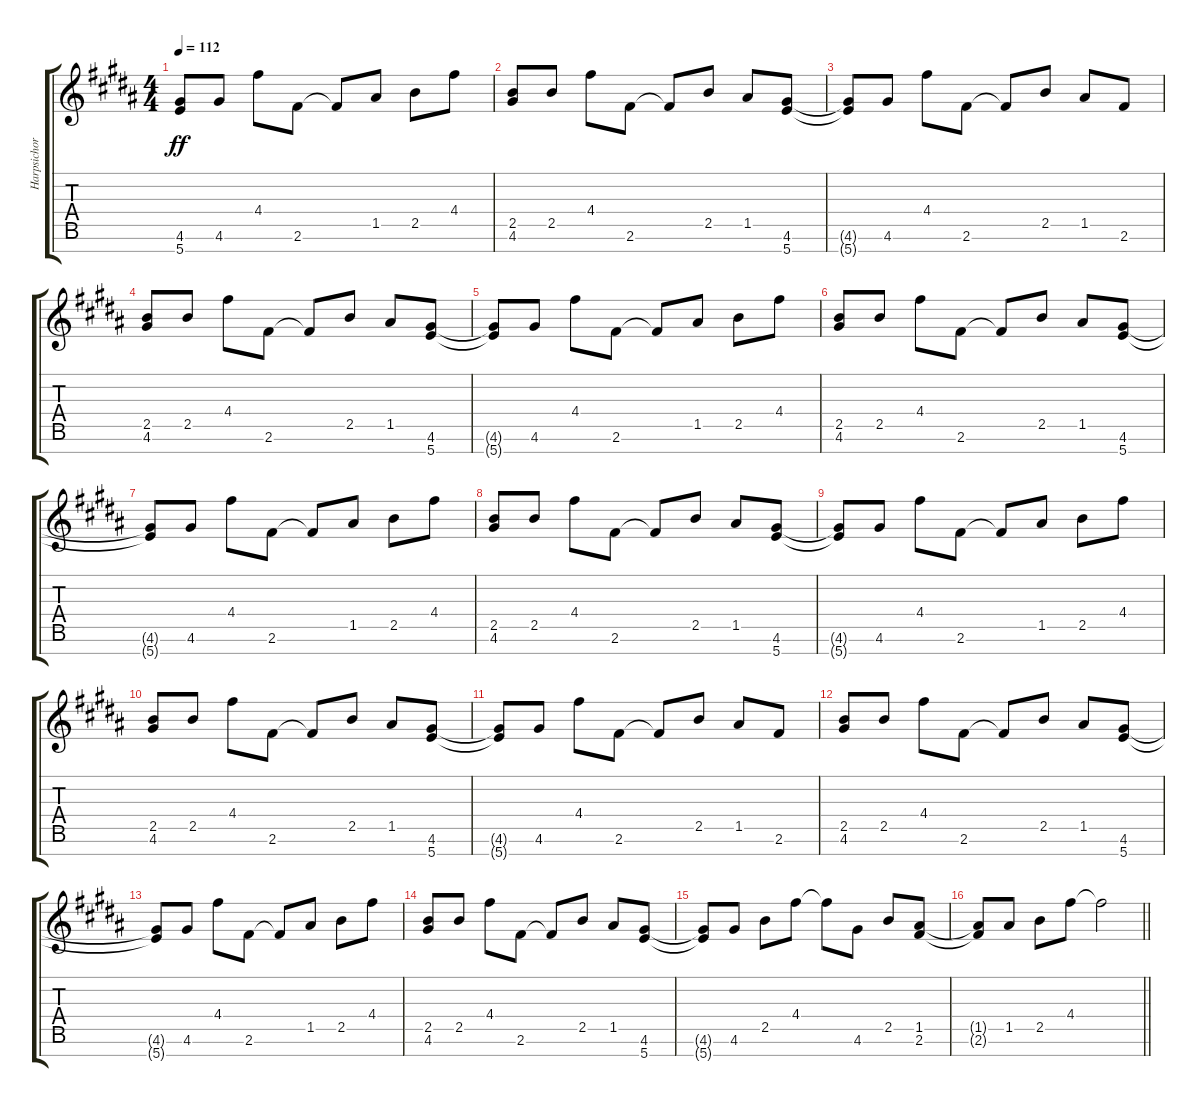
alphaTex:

\track ("Harpsichord" "Harpsichor") {instrument harpsichord}
\staff {score tabs}
\tuning (E5 B4 G4 D4 A3 E3 B2) {hide}
\ts (4 4)
\tempo 112
\clef g2
\ks b
(4.6{t} 5.7{t}).8{ot 8vb dy ff} 4.6.8{ot 8vb} 4.4.8{ot 8vb} 2.6.8{ot 8vb} 2.6{t}.8{ot 8vb} 1.5.8{ot 8vb} 2.5.8{ot 8vb} 4.4.8{ot 8vb} |
(2.5 4.6).8{ot 8vb} 2.5.8{ot 8vb} 4.4.8{ot 8vb} 2.6.8{ot 8vb} 2.6{t}.8{ot 8vb} 2.5.8{ot 8vb} 1.5.8{ot 8vb} (4.6 5.7).8{ot 8vb} |
(4.6{t} 5.7{t}).8{ot 8vb} 4.6.8{ot 8vb} 4.4.8{ot 8vb} 2.6.8{ot 8vb} 2.6{t}.8{ot 8vb} 2.5.8{ot 8vb} 1.5.8{ot 8vb} 2.6.8{ot 8vb} |
(2.5 4.6).8{ot 8vb} 2.5.8{ot 8vb} 4.4.8{ot 8vb} 2.6.8{ot 8vb} 2.6{t}.8{ot 8vb} 2.5.8{ot 8vb} 1.5.8{ot 8vb} (4.6 5.7).8{ot 8vb} |
(4.6{t} 5.7{t}).8{ot 8vb} 4.6.8{ot 8vb} 4.4.8{ot 8vb} 2.6.8{ot 8vb} 2.6{t}.8{ot 8vb} 1.5.8{ot 8vb} 2.5.8{ot 8vb} 4.4.8{ot 8vb} |
(2.5 4.6).8{ot 8vb} 2.5.8{ot 8vb} 4.4.8{ot 8vb} 2.6.8{ot 8vb} 2.6{t}.8{ot 8vb} 2.5.8{ot 8vb} 1.5.8{ot 8vb} (4.6 5.7).8{ot 8vb} |
(4.6{t} 5.7{t}).8{ot 8vb} 4.6.8{ot 8vb} 4.4.8{ot 8vb} 2.6.8{ot 8vb} 2.6{t}.8{ot 8vb} 1.5.8{ot 8vb} 2.5.8{ot 8vb} 4.4.8{ot 8vb} |
(2.5 4.6).8{ot 8vb} 2.5.8{ot 8vb} 4.4.8{ot 8vb} 2.6.8{ot 8vb} 2.6{t}.8{ot 8vb} 2.5.8{ot 8vb} 1.5.8{ot 8vb} (4.6 5.7).8{ot 8vb} |
(4.6{t} 5.7{t}).8{ot 8vb} 4.6.8{ot 8vb} 4.4.8{ot 8vb} 2.6.8{ot 8vb} 2.6{t}.8{ot 8vb} 1.5.8{ot 8vb} 2.5.8{ot 8vb} 4.4.8{ot 8vb} |
(2.5 4.6).8{ot 8vb} 2.5.8{ot 8vb} 4.4.8{ot 8vb} 2.6.8{ot 8vb} 2.6{t}.8{ot 8vb} 2.5.8{ot 8vb} 1.5.8{ot 8vb} (4.6 5.7).8{ot 8vb} |
(4.6{t} 5.7{t}).8{ot 8vb} 4.6.8{ot 8vb} 4.4.8{ot 8vb} 2.6.8{ot 8vb} 2.6{t}.8{ot 8vb} 2.5.8{ot 8vb} 1.5.8{ot 8vb} 2.6.8{ot 8vb} |
(2.5 4.6).8{ot 8vb} 2.5.8{ot 8vb} 4.4.8{ot 8vb} 2.6.8{ot 8vb} 2.6{t}.8{ot 8vb} 2.5.8{ot 8vb} 1.5.8{ot 8vb} (4.6 5.7).8{ot 8vb} |
(4.6{t} 5.7{t}).8{ot 8vb} 4.6.8{ot 8vb} 4.4.8{ot 8vb} 2.6.8{ot 8vb} 2.6{t}.8{ot 8vb} 1.5.8{ot 8vb} 2.5.8{ot 8vb} 4.4.8{ot 8vb} |
(2.5 4.6).8{ot 8vb} 2.5.8{ot 8vb} 4.4.8{ot 8vb} 2.6.8{ot 8vb} 2.6{t}.8{ot 8vb} 2.5.8{ot 8vb} 1.5.8{ot 8vb} (4.6 5.7).8{ot 8vb} |
(4.6{t} 5.7{t}).8{ot 8vb} 4.6.8{ot 8vb} 2.5.8{ot 8vb} 4.4.8{ot 8vb} 4.4{t}.8{ot 8vb} 4.6.8{ot 8vb} 2.5.8{ot 8vb} (1.5 2.6).8{ot 8vb} |
\barLineRight lightlight
(1.5{t} 2.6{t}).8{ot 8vb} 1.5.8{ot 8vb} 2.5.8{ot 8vb} 4.4.8{ot 8vb} 4.4{t}.2{ot 8vb}
